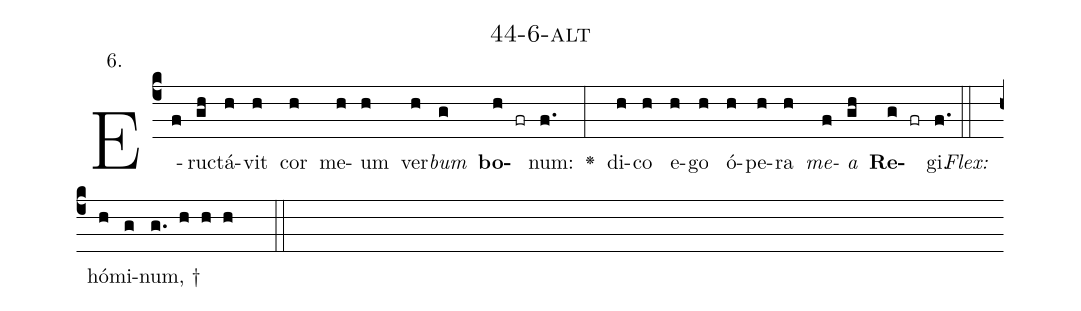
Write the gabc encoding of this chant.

name: 44-6-alt;
annotation: 6.;
%%
(c4)E(f)ruc(gh)tá(h)vit(h) cor(h) me(h)um(h) ver(h)<i>bum</i>(g) <b>bo</b>(h fr)num:(f.) <v>\greheightstar</v>(:) di(h)co(h) e(h)go(h) ó(h)pe(h)ra(h) <i>me</i>(f)<i>a</i>(gh) <b>Re</b>(g fr)gi.(f.) (::)
<i>Flex:</i>()  hó(h)mi(g)num, †(g. h h h  ::)

%E(h) u(h) o(f) u(gh) a(g) e.(f.) (::)
